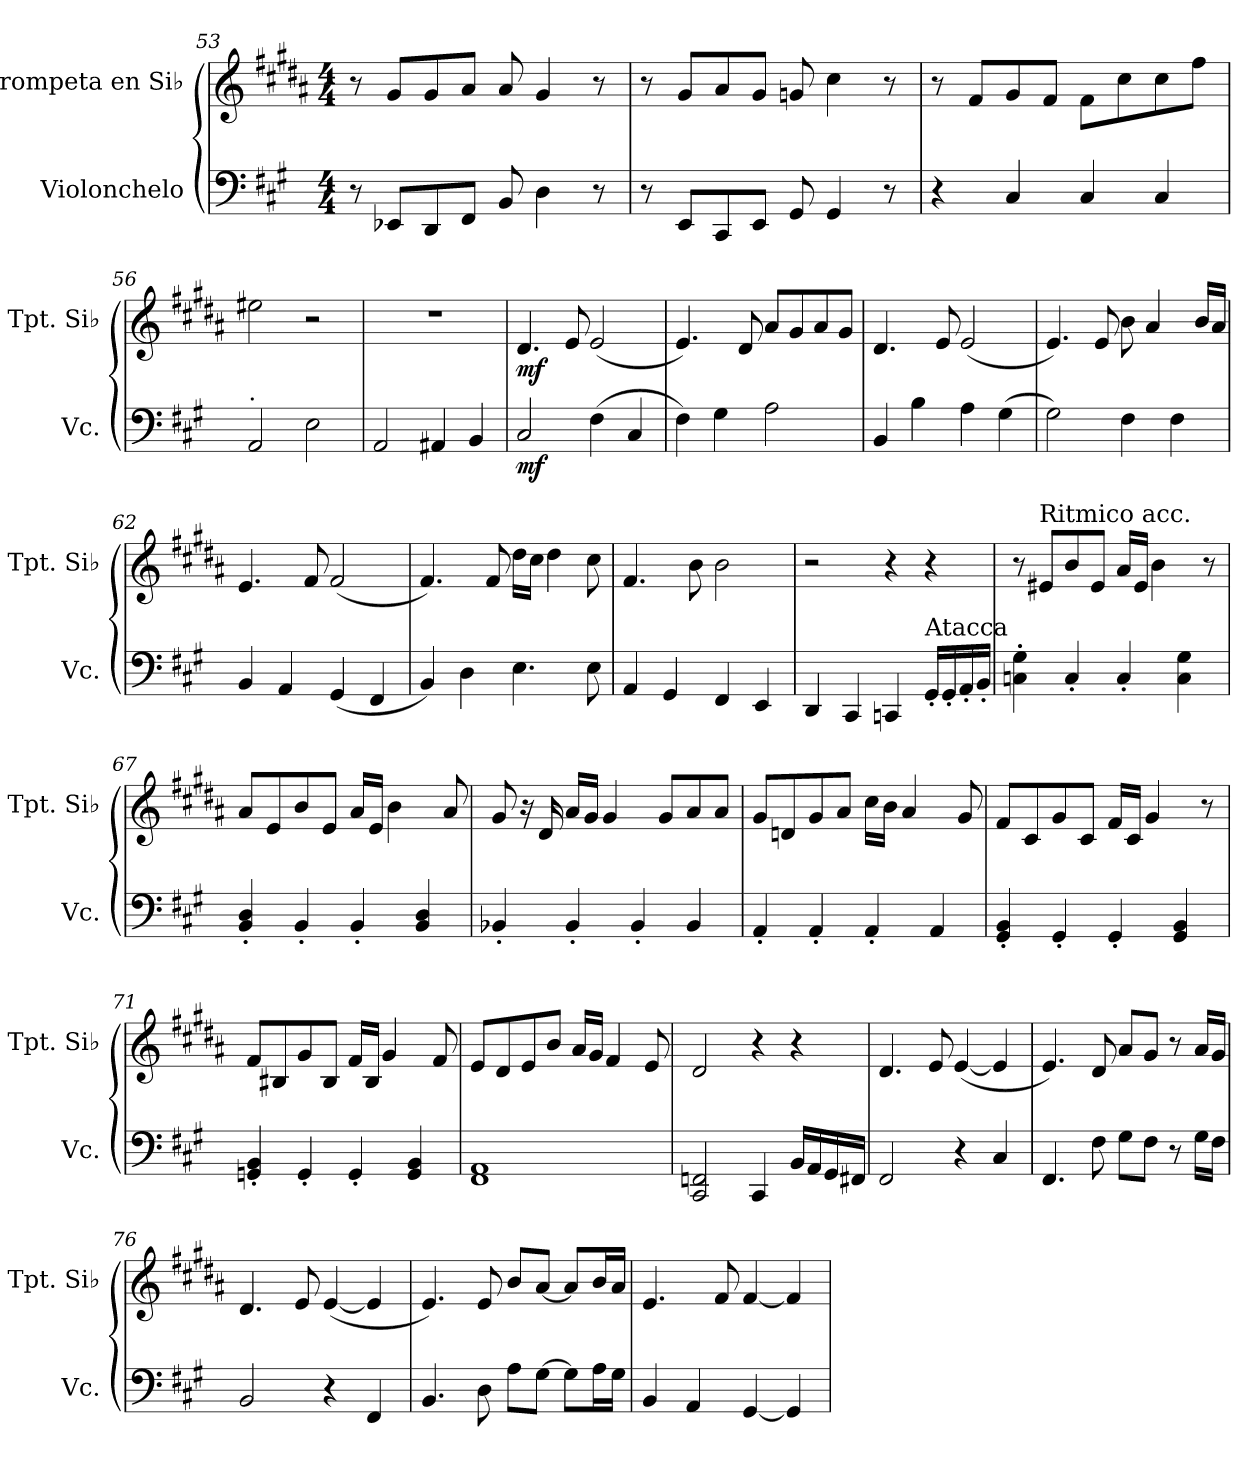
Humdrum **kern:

**kern	**dynam	**kern	**dynam
*part2	*part2	*part1	*part1
*staff2	*staff2	*staff1	*staff1
*I"Violonchelo	*	*I"Trompeta en Si♭	*
*I'Vc.	*	*I'Tpt. Si♭	*
*clefF4	*	*clefG2	*
*	*	*ITrd1c2	*
*k[f#c#g#]	*	*k[f#c#g#]	*
*M4/4	*	*M4/4	*
=53	=53	=53	=53
8r	.	8r	.
8EE-X/L	.	8f#/L	.
8DD/	.	8f#/	.
8FF#/J	.	8g#/J	.
8BB/	.	8g#/	.
4D\	.	4f#/	.
8r	.	8r	.
=54	=54	=54	=54
8r	.	8r	.
8EE/L	.	8f#/L	.
8CC#/	.	8g#/	.
8EE/J	.	8f#/J	.
8GG#/	.	8fn/	.
4GG#/	.	4b\	.
8r	.	8r	.
!!LO:LB:g=z
=55	=55	=55	=55
4r	.	8r	.
.	.	8e/L	.
4C#/	.	8f#/	.
.	.	8e/J	.
4C#/	.	8e\L	.
.	.	8b\	.
4C#/	.	8b\	.
.	.	8ee\J	.
=56	=56	=56	=56
!LO:TX:a:t=.	!	!	!
2AA/	.	2dd#X\	.
2E\	.	2r	.
=57	=57	=57	=57
2AA/	.	1r	.
4AA#X/	.	.	.
4BB/	.	.	.
=58	=58	=58	=58
!	!LO:DY:b	!	!LO:DY:b
2C#/	mf	4.c#/	mf
.	.	8d/	.
(4F#\	.	(2d/	.
4C#/	.	.	.
=59	=59	=59	=59
4F#\)	.	4.d/)	.
4G#\	.	.	.
.	.	8c#/	.
2A\	.	8g#/L	.
.	.	8f#/	.
.	.	8g#/	.
.	.	8f#/J	.
=60	=60	=60	=60
4BB/	.	4.c#/	.
4B\	.	.	.
.	.	8d/	.
4A\	.	(2d/	.
(4G#\	.	.	.
=61	=61	=61	=61
2G#\)	.	4.d/)	.
.	.	8d/	.
4F#\	.	8a\	.
.	.	4g#/	.
4F#\	.	.	.
.	.	16a/LL	.
.	.	16g#/JJ	.
=62	=62	=62	=62
4BB/	.	4.d/	.
4AA/	.	.	.
.	.	8e/	.
(4GG#/	.	(2e/	.
4FF#/	.	.	.
=63	=63	=63	=63
4BB/)	.	4.e/)	.
4D\	.	.	.
.	.	8e/	.
4.E\	.	16cc#\LL	.
.	.	16b\JJ	.
.	.	4cc#\	.
8E\	.	8b\	.
!!LO:LB:g=z
=64	=64	=64	=64
4AA/	.	4.e/	.
4GG#/	.	.	.
.	.	8a\	.
4FF#/	.	2a\	.
4EE/	.	.	.
=65	=65	=65	=65
4DD/	.	2r	.
4CC#/	.	.	.
4CCn/	.	4r	.
*	*	*MM95	*
!LO:TX:a:t=Atacca	!	!	!
16GG#'/LL	.	4r	.
16GG#'/	.	.	.
16AA'/	.	.	.
16BB'/JJ	.	.	.
=66	=66	=66	=66
4Cn\' 4G#\'	.	8r	.
!	!	!LO:TX:a:t=Ritmico acc.	!
.	.	8d#X/L	.
4C'/	.	8a/	.
.	.	8d#/J	.
4C'/	.	16g#/LL	.
.	.	16d#/JJ	.
.	.	4a\	.
4C\ 4G#\	.	.	.
.	.	8r	.
=67	=67	=67	=67
4BB/' 4D/'	.	8g#/L	.
.	.	8d/	.
4BB'/	.	8a/	.
.	.	8d/J	.
4BB'/	.	16g#/LL	.
.	.	16d/JJ	.
.	.	4a\	.
4BB/ 4D/	.	.	.
.	.	8g#/	.
=68	=68	=68	=68
4BB-X'/	.	8f#/	.
.	.	16r	.
.	.	16c#/	.
4BB-'/	.	16g#/LL	.
.	.	16f#/JJ	.
.	.	4f#/	.
4BB-'/	.	.	.
.	.	8f#/L	.
4BB-/	.	8g#/	.
.	.	8g#/J	.
=69	=69	=69	=69
4AA'/	.	8f#/L	.
.	.	8cn/	.
4AA'/	.	8f#/	.
.	.	8g#/J	.
4AA'/	.	16b\LL	.
.	.	16a\JJ	.
.	.	4g#/	.
4AA/	.	.	.
.	.	8f#/	.
=70	=70	=70	=70
4GG#/' 4BB/'	.	8e/L	.
.	.	8B/	.
4GG#'/	.	8f#/	.
.	.	8B/J	.
4GG#'/	.	16e/LL	.
.	.	16B/JJ	.
.	.	4f#/	.
4GG#/ 4BB/	.	.	.
.	.	8r	.
!!LO:LB:g=z
=71	=71	=71	=71
4GGn/' 4BB/'	.	8e/L	.
.	.	8A#X/	.
4GG'/	.	8f#/	.
.	.	8A#/J	.
4GG'/	.	16e/LL	.
.	.	16A#/JJ	.
.	.	4f#/	.
4GG/ 4BB/	.	.	.
.	.	8e/	.
=72	=72	=72	=72
1FF# 1AA	.	8d/L	.
.	.	8c#/	.
.	.	8d/	.
.	.	8a/J	.
.	.	16g#/LL	.
.	.	16f#/JJ	.
.	.	4e/	.
.	.	8d/	.
=73	=73	=73	=73
2CC#/ 2FFn/	.	2c#/	.
4CC#/	.	4r	.
16BB/LL	.	4r	.
16AA/	.	.	.
16GG#/	.	.	.
16FF#X/JJ	.	.	.
=74	=74	=74	=74
2FF#/	.	4.c#/	.
.	.	8d/	.
4r	.	([4d/	.
4C#/	.	4d/]	.
=75	=75	=75	=75
4.FF#/	.	4.d/)	.
8F#\	.	8c#/	.
8G#\L	.	8g#/L	.
8F#\J	.	8f#/J	.
8r	.	8r	.
16G#\LL	.	16g#/LL	.
16F#\JJ	.	16f#/JJ	.
=76	=76	=76	=76
2BB/	.	4.c#/	.
.	.	8d/	.
4r	.	([4d/	.
4FF#/	.	4d/]	.
=77	=77	=77	=77
4.BB/	.	4.d/)	.
8D\	.	8d/	.
8A\L	.	8a/L	.
[8G#\J	.	[8g#/J	.
8G#\L]	.	8g#/L]	.
16A\L	.	16a/L	.
16G#\JJ	.	16g#/JJ	.
=78	=78	=78	=78
4BB/	.	4.d/	.
4AA/	.	.	.
.	.	8e/	.
[4GG#/	.	[4e/	.
4GG#/]	.	4e/]	.
=	=	=	=
*-	*-	*-	*-
